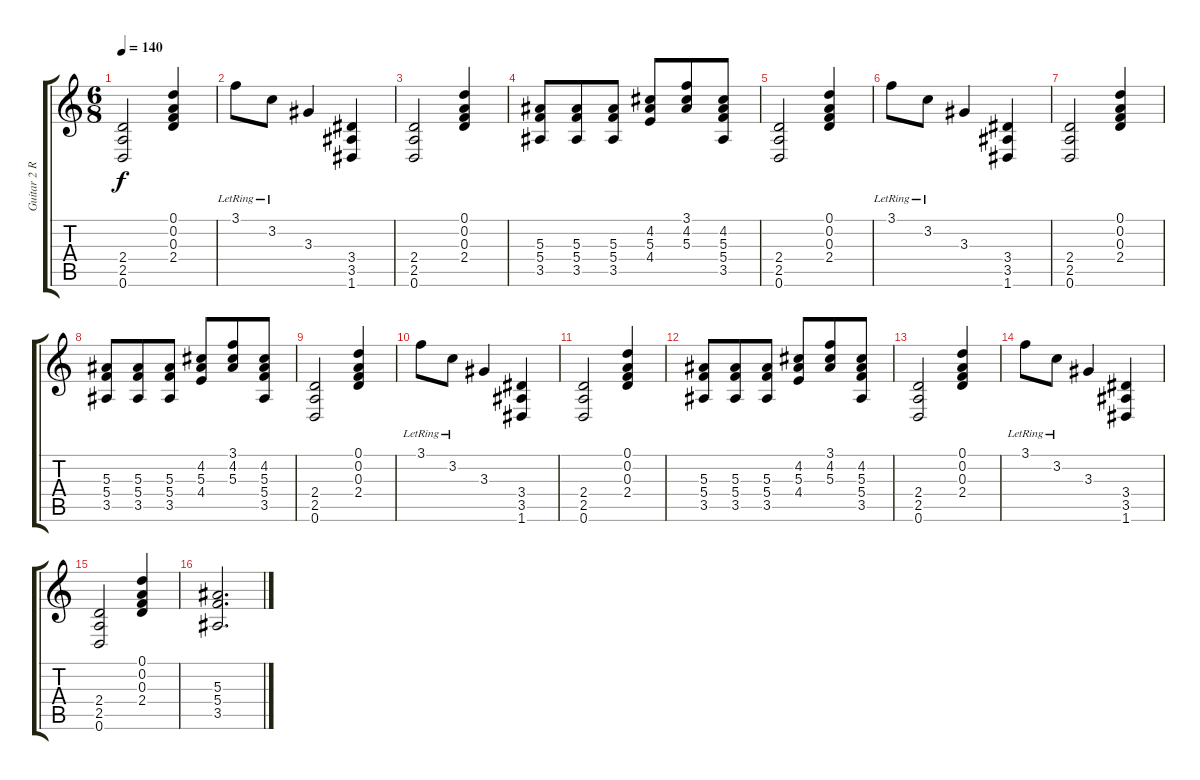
\track ("Guitar 2 Right" "Guitar 2 R") {instrument distortionguitar}
\staff {score tabs}
\tuning (D4 A3 F3 C3 G2 D2) {hide}
\ts (6 8)
\tempo 140
\clef g2
\ks c
(2.4 2.5 0.6).2{dy f} (0.1 0.2 0.3 2.4).4 |
3.1{lr}.8 3.2{lr}.8 3.3.4 (3.4 3.5 1.6).4 |
(2.4 2.5 0.6).2 (0.1 0.2 0.3 2.4).4 |
(5.3 5.4 3.5).8 (5.3 5.4 3.5).8 (5.3 5.4 3.5).8 (4.2 5.3 4.4).8 (3.1 4.2 5.3).8 (4.2 5.3 5.4 3.5).8 |
(2.4 2.5 0.6).2 (0.1 0.2 0.3 2.4).4 |
3.1{lr}.8 3.2{lr}.8 3.3.4 (3.4 3.5 1.6).4 |
(2.4 2.5 0.6).2 (0.1 0.2 0.3 2.4).4 |
(5.3 5.4 3.5).8 (5.3 5.4 3.5).8 (5.3 5.4 3.5).8 (4.2 5.3 4.4).8 (3.1 4.2 5.3).8 (4.2 5.3 5.4 3.5).8 |
(2.4 2.5 0.6).2 (0.1 0.2 0.3 2.4).4 |
3.1{lr}.8 3.2{lr}.8 3.3.4 (3.4 3.5 1.6).4 |
(2.4 2.5 0.6).2 (0.1 0.2 0.3 2.4).4 |
(5.3 5.4 3.5).8 (5.3 5.4 3.5).8 (5.3 5.4 3.5).8 (4.2 5.3 4.4).8 (3.1 4.2 5.3).8 (4.2 5.3 5.4 3.5).8 |
(2.4 2.5 0.6).2 (0.1 0.2 0.3 2.4).4 |
3.1{lr}.8 3.2{lr}.8 3.3.4 (3.4 3.5 1.6).4 |
(2.4 2.5 0.6).2 (0.1 0.2 0.3 2.4).4 |
(5.3 5.4 3.5).2{d}
